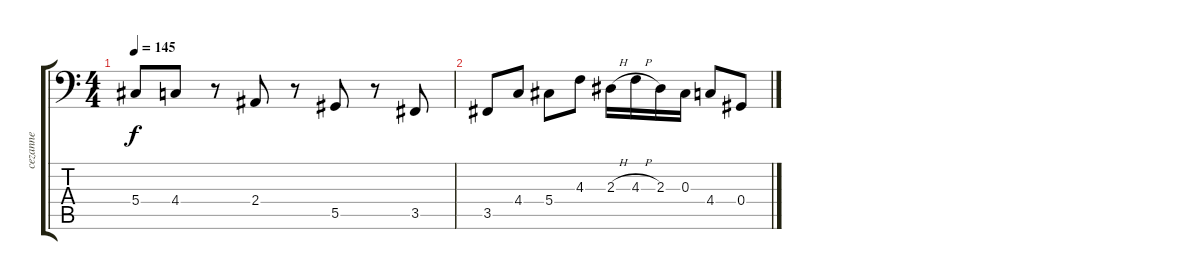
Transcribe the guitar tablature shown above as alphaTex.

\track ("cezanne" "cezanne") {instrument electricbassfinger}
\staff {score tabs}
\tuning (Bb2 Gb2 Db2 Ab1 Eb1 Bb0) {hide}
\ts (4 4)
\tempo 145
\clef f4
\ks c
5.4.8{dy f} 4.4.8 r.8 2.4.8 r.8 5.5.8 r.8 3.5.8 |
3.5.8 4.4.8 5.4.8 4.3.8 2.3{h}.16 4.3{h}.16 2.3.16 0.3.16 4.4.8 0.4.8
